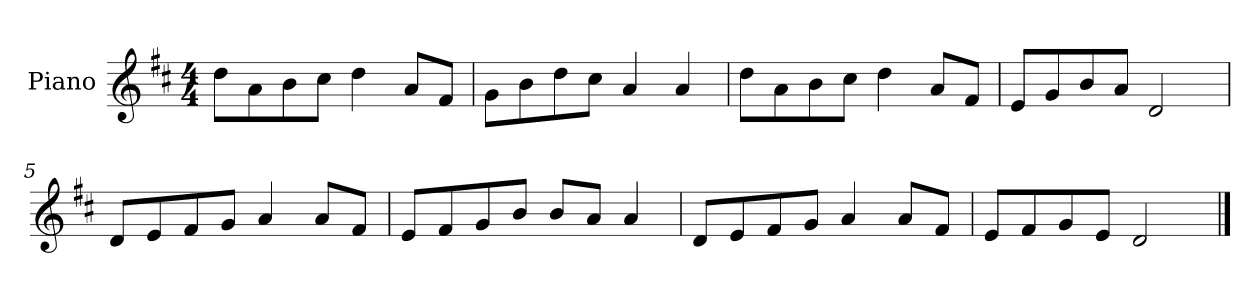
**kern
*part1
*staff1
*I"Piano
*I'P-no
*clefG2
*k[f#c#]
*M4/4
*MM90
=1
8dd\L
8a\
8b\
8cc#\J
4dd\
8a/L
8f#/J
=2
8g\L
8b\
8dd\
8cc#\J
4a/
4a/
=3
8dd\L
8a\
8b\
8cc#\J
4dd\
8a/L
8f#/J
=4
8e/L
8g/
8b/
8a/J
2d/
=5
8d/L
8e/
8f#/
8g/J
4a/
8a/L
8f#/J
!!LO:LB:g=z
=6
8e/L
8f#/
8g/
8b/J
8b/L
8a/J
4a/
=7
8d/L
8e/
8f#/
8g/J
4a/
8a/L
8f#/J
=8
8e/L
8f#/
8g/
8e/J
2d/
==
*-
